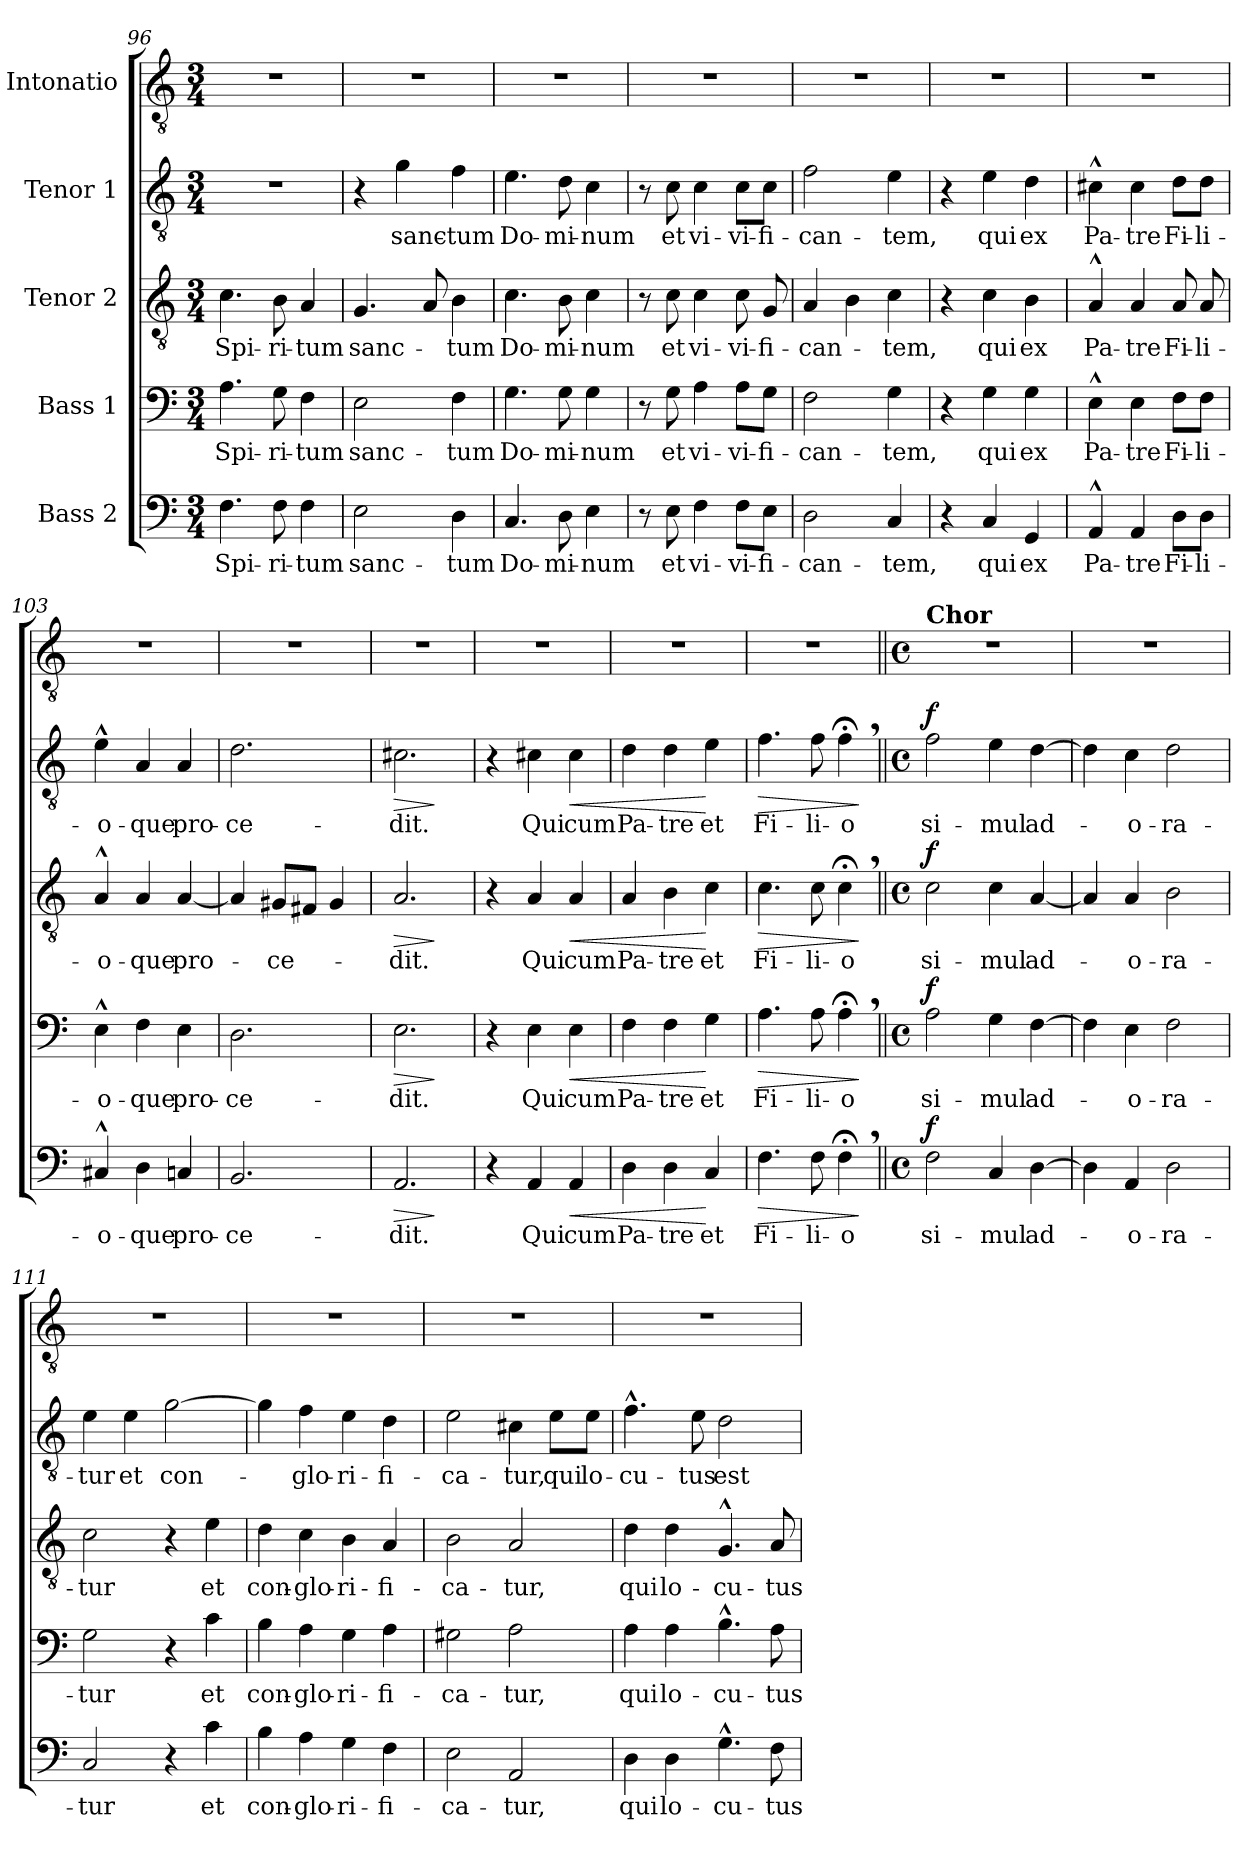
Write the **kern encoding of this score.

**kern	**text	**dynam	**kern	**text	**dynam	**kern	**text	**dynam	**kern	**text	**dynam	**kern
*part5	*part5	*part5	*part4	*part4	*part4	*part3	*part3	*part3	*part2	*part2	*part2	*part1
*staff5	*staff5	*staff5	*staff4	*staff4	*staff4	*staff3	*staff3	*staff3	*staff2	*staff2	*staff2	*staff1
*I"Bass 2	*	*	*I"Bass 1	*	*	*I"Tenor 2	*	*	*I"Tenor 1	*	*	*I"Intonatio
*clefF4	*	*	*clefF4	*	*	*clefGv2	*	*	*clefGv2	*	*	*clefGv2
*k[]	*	*	*k[]	*	*	*k[]	*	*	*k[]	*	*	*k[]
*C:	*	*	*C:	*	*	*C:	*	*	*C:	*	*	*C:
*M3/4	*	*	*M3/4	*	*	*M3/4	*	*	*M3/4	*	*	*M3/4
=96	=96	=96	=96	=96	=96	=96	=96	=96	=96	=96	=96	=96
!	!LO:LY:b	!	!	!LO:LY:b	!	!	!LO:LY:b	!	!	!	!	!
4.F\	Spi-	.	4.A\	Spi-	.	4.c\	Spi-	.	2.r	.	.	2.r
!	!LO:LY:b	!	!	!LO:LY:b	!	!	!LO:LY:b	!	!	!	!	!
8F\	-ri-	.	8G\	-ri-	.	8B\	-ri-	.	.	.	.	.
!	!LO:LY:b	!	!	!LO:LY:b	!	!	!LO:LY:b	!	!	!	!	!
4F\	-tum	.	4F\	-tum	.	4A/	-tum	.	.	.	.	.
!!LO:PB:g=z
=97	=97	=97	=97	=97	=97	=97	=97	=97	=97	=97	=97	=97
!	!LO:LY:b	!	!	!LO:LY:b	!	!	!LO:LY:b	!	!	!	!	!
2E\	sanc-	.	2E\	sanc-	.	4.G/	sanc-	.	4r	.	.	2.r
!	!	!	!	!	!	!	!	!	!	!LO:LY:b	!	!
.	.	.	.	.	.	.	.	.	4g\	sanc-	.	.
.	.	.	.	.	.	8A/	.	.	.	.	.	.
!	!LO:LY:b	!	!	!LO:LY:b	!	!	!LO:LY:b	!	!	!LO:LY:b	!	!
4D\	-tum	.	4F\	-tum	.	4B\	-tum	.	4f\	-tum	.	.
=98	=98	=98	=98	=98	=98	=98	=98	=98	=98	=98	=98	=98
!	!LO:LY:b	!	!	!LO:LY:b	!	!	!LO:LY:b	!	!	!LO:LY:b	!	!
4.C/	Do-	.	4.G\	Do-	.	4.c\	Do-	.	4.e\	Do-	.	2.r
!	!LO:LY:b	!	!	!LO:LY:b	!	!	!LO:LY:b	!	!	!LO:LY:b	!	!
8D\	-mi-	.	8G\	-mi-	.	8B\	-mi-	.	8d\	-mi-	.	.
!	!LO:LY:b	!	!	!LO:LY:b	!	!	!LO:LY:b	!	!	!LO:LY:b	!	!
4E\	-num	.	4G\	-num	.	4c\	-num	.	4c\	-num	.	.
=99	=99	=99	=99	=99	=99	=99	=99	=99	=99	=99	=99	=99
8r	.	.	8r	.	.	8r	.	.	8r	.	.	2.r
!	!LO:LY:b	!	!	!LO:LY:b	!	!	!LO:LY:b	!	!	!LO:LY:b	!	!
8E\	et	.	8G\	et	.	8c\	et	.	8c\	et	.	.
!	!LO:LY:b	!	!	!LO:LY:b	!	!	!LO:LY:b	!	!	!LO:LY:b	!	!
4F\	vi-	.	4A\	vi-	.	4c\	vi-	.	4c\	vi-	.	.
!	!LO:LY:b	!	!	!LO:LY:b	!	!	!LO:LY:b	!	!	!LO:LY:b	!	!
8F\L	-vi-	.	8A\L	-vi-	.	8c\	-vi-	.	8c\L	-vi-	.	.
!	!LO:LY:b	!	!	!LO:LY:b	!	!	!LO:LY:b	!	!	!LO:LY:b	!	!
8E\J	-fi-	.	8G\J	-fi-	.	8G/	-fi-	.	8c\J	-fi-	.	.
=100	=100	=100	=100	=100	=100	=100	=100	=100	=100	=100	=100	=100
!	!LO:LY:b	!	!	!LO:LY:b	!	!	!LO:LY:b	!	!	!LO:LY:b	!	!
2D\	-can-	.	2F\	-can-	.	4A/	-can-	.	2f\	-can-	.	2.r
.	.	.	.	.	.	4B\	.	.	.	.	.	.
!	!LO:LY:b	!	!	!LO:LY:b	!	!	!LO:LY:b	!	!	!LO:LY:b	!	!
4C/	-tem,	.	4G\	-tem,	.	4c\	-tem,	.	4e\	-tem,	.	.
=101	=101	=101	=101	=101	=101	=101	=101	=101	=101	=101	=101	=101
4r	.	.	4r	.	.	4r	.	.	4r	.	.	2.r
!	!LO:LY:b	!	!	!LO:LY:b	!	!	!LO:LY:b	!	!	!LO:LY:b	!	!
4C/	qui	.	4G\	qui	.	4c\	qui	.	4e\	qui	.	.
!	!LO:LY:b	!	!	!LO:LY:b	!	!	!LO:LY:b	!	!	!LO:LY:b	!	!
4GG/	ex	.	4G\	ex	.	4B\	ex	.	4d\	ex	.	.
=102	=102	=102	=102	=102	=102	=102	=102	=102	=102	=102	=102	=102
!	!LO:LY:b	!	!	!LO:LY:b	!	!	!LO:LY:b	!	!	!LO:LY:b	!	!
4AA^^</	Pa-	.	4E^^>\	Pa-	.	4A^^</	Pa-	.	4c#X^^>\	Pa-	.	2.r
!	!LO:LY:b	!	!	!LO:LY:b	!	!	!LO:LY:b	!	!	!LO:LY:b	!	!
4AA/	-tre	.	4E\	-tre	.	4A/	-tre	.	4c#\	-tre	.	.
!	!LO:LY:b	!	!	!LO:LY:b	!	!	!LO:LY:b	!	!	!LO:LY:b	!	!
8D\L	Fi-	.	8F\L	Fi-	.	8A/	Fi-	.	8d\L	Fi-	.	.
!	!LO:LY:b	!	!	!LO:LY:b	!	!	!LO:LY:b	!	!	!LO:LY:b	!	!
8D\J	-li-	.	8F\J	-li-	.	8A/	-li-	.	8d\J	-li-	.	.
=103	=103	=103	=103	=103	=103	=103	=103	=103	=103	=103	=103	=103
!	!LO:LY:b	!	!	!LO:LY:b	!	!	!LO:LY:b	!	!	!LO:LY:b	!	!
4C#X^^</	-o-	.	4E^^>\	-o-	.	4A^^</	-o-	.	4e^^>\	-o-	.	2.r
!	!LO:LY:b	!	!	!LO:LY:b	!	!	!LO:LY:b	!	!	!LO:LY:b	!	!
4D\	-que	.	4F\	-que	.	4A/	-que	.	4A/	-que	.	.
!	!LO:LY:b	!	!	!LO:LY:b	!	!	!LO:LY:b	!	!	!LO:LY:b	!	!
4Cn/	pro-	.	4E\	pro-	.	[4A/	pro-	.	4A/	pro-	.	.
!!LO:LB:g=z
=104	=104	=104	=104	=104	=104	=104	=104	=104	=104	=104	=104	=104
!	!LO:LY:b	!	!	!LO:LY:b	!	!	!	!	!	!LO:LY:b	!	!
2.BB/	-ce-	.	2.D\	-ce-	.	4A/]	.	.	2.d\	-ce-	.	2.r
!	!	!	!	!	!	!	!LO:LY:b	!	!	!	!	!
.	.	.	.	.	.	8G#X/L	-ce-	.	.	.	.	.
.	.	.	.	.	.	8F#X/J	.	.	.	.	.	.
.	.	.	.	.	.	4G#/	.	.	.	.	.	.
=105	=105	=105	=105	=105	=105	=105	=105	=105	=105	=105	=105	=105
!	!LO:LY:b	!LO:HP:b	!	!LO:LY:b	!LO:HP:b	!	!LO:LY:b	!LO:HP:b	!	!LO:LY:b	!LO:HP:b	!
2.AA/	-dit.	>	2.E\	-dit.	>	2.A/	-dit.	>	2.c#X\	-dit.	>	2.r
.	.	]	.	.	]	.	.	]	.	.	]	.
=106	=106	=106	=106	=106	=106	=106	=106	=106	=106	=106	=106	=106
4r	.	.	4r	.	.	4r	.	.	4r	.	.	2.r
!	!LO:LY:b	!	!	!LO:LY:b	!	!	!LO:LY:b	!	!	!LO:LY:b	!	!
4AA/	Qui	.	4E\	Qui	.	4A/	Qui	.	4c#X\	Qui	.	.
!	!LO:LY:b	!LO:HP:b	!	!LO:LY:b	!LO:HP:b	!	!LO:LY:b	!LO:HP:b	!	!LO:LY:b	!LO:HP:b	!
4AA/	cum	<	4E\	cum	<	4A/	cum	<	4c#\	cum	<	.
=107	=107	=107	=107	=107	=107	=107	=107	=107	=107	=107	=107	=107
!	!LO:LY:b	!	!	!LO:LY:b	!	!	!LO:LY:b	!	!	!LO:LY:b	!	!
4D\	Pa-	.	4F\	Pa-	.	4A/	Pa-	.	4d\	Pa-	.	2.r
!	!LO:LY:b	!	!	!LO:LY:b	!	!	!LO:LY:b	!	!	!LO:LY:b	!	!
4D\	-tre	.	4F\	-tre	.	4B\	-tre	.	4d\	-tre	.	.
!	!LO:LY:b	!	!	!LO:LY:b	!	!	!LO:LY:b	!	!	!LO:LY:b	!	!
4C/	et	[	4G\	et	[	4c\	et	[	4e\	et	[	.
=108	=108	=108	=108	=108	=108	=108	=108	=108	=108	=108	=108	=108
!	!LO:LY:b	!LO:HP:b	!	!LO:LY:b	!LO:HP:b	!	!LO:LY:b	!LO:HP:b	!	!LO:LY:b	!LO:HP:b	!
4.F\	Fi-	>	4.A\	Fi-	>	4.c\	Fi-	>	4.f\	Fi-	>	2.r
!	!LO:LY:b	!	!	!LO:LY:b	!	!	!LO:LY:b	!	!	!LO:LY:b	!	!
8F\	-li-	.	8A\	-li-	.	8c\	-li-	.	8f\	-li-	.	.
!	!LO:LY:b	!	!	!LO:LY:b	!	!	!LO:LY:b	!	!	!LO:LY:b	!	!
4F;<,>\	-o	.	4A;<,>\	-o	.	4c;<,>\	-o	.	4f;<,>\	-o	.	.
.	.	]	.	.	]	.	.	]	.	.	]	.
=109||	=109||	=109||	=109||	=109||	=109||	=109||	=109||	=109||	=109||	=109||	=109||	=109||
*M4/4	*	*	*M4/4	*	*	*M4/4	*	*	*M4/4	*	*	*M4/4
*met(c)	*	*	*met(c)	*	*	*met(c)	*	*	*met(c)	*	*	*met(c)
!	!	!	!	!	!	!	!	!	!	!	!	!LO:TX:a:B:t=Chor
!	!LO:LY:b	!LO:DY:a	!	!LO:LY:b	!LO:DY:a	!	!LO:LY:b	!LO:DY:a	!	!LO:LY:b	!LO:DY:a	!
2F\	si-	f	2A\	si-	f	2c\	si-	f	2f\	si-	f	1r
!	!LO:LY:b	!	!	!LO:LY:b	!	!	!LO:LY:b	!	!	!LO:LY:b	!	!
4C/	-mul	.	4G\	-mul	.	4c\	-mul	.	4e\	-mul	.	.
!	!LO:LY:b	!	!	!LO:LY:b	!	!	!LO:LY:b	!	!	!LO:LY:b	!	!
[4D\	ad-	.	[4F\	ad-	.	[4A/	ad-	.	[4d\	ad-	.	.
=110	=110	=110	=110	=110	=110	=110	=110	=110	=110	=110	=110	=110
4D\]	.	.	4F\]	.	.	4A/]	.	.	4d\]	.	.	1r
!	!LO:LY:b	!	!	!LO:LY:b	!	!	!LO:LY:b	!	!	!LO:LY:b	!	!
4AA/	-o-	.	4E\	-o-	.	4A/	-o-	.	4c\	-o-	.	.
!	!LO:LY:b	!	!	!LO:LY:b	!	!	!LO:LY:b	!	!	!LO:LY:b	!	!
2D\	-ra-	.	2F\	-ra-	.	2B\	-ra-	.	2d\	-ra-	.	.
!!LO:LB:g=z
=111	=111	=111	=111	=111	=111	=111	=111	=111	=111	=111	=111	=111
!	!LO:LY:b	!	!	!LO:LY:b	!	!	!LO:LY:b	!	!	!LO:LY:b	!	!
2C/	-tur	.	2G\	-tur	.	2c\	-tur	.	4e\	-tur	.	1r
!	!	!	!	!	!	!	!	!	!	!LO:LY:b	!	!
.	.	.	.	.	.	.	.	.	4e\	et	.	.
!	!	!	!	!	!	!	!	!	!	!LO:LY:b	!	!
4r	.	.	4r	.	.	4r	.	.	[2g\	con-	.	.
!	!LO:LY:b	!	!	!LO:LY:b	!	!	!LO:LY:b	!	!	!	!	!
4c\	et	.	4c\	et	.	4e\	et	.	.	.	.	.
=112	=112	=112	=112	=112	=112	=112	=112	=112	=112	=112	=112	=112
!	!LO:LY:b	!	!	!LO:LY:b	!	!	!LO:LY:b	!	!	!	!	!
4B\	con-	.	4B\	con-	.	4d\	con-	.	4g\]	.	.	1r
!	!LO:LY:b	!	!	!LO:LY:b	!	!	!LO:LY:b	!	!	!LO:LY:b	!	!
4A\	-glo-	.	4A\	-glo-	.	4c\	-glo-	.	4f\	-glo-	.	.
!	!LO:LY:b	!	!	!LO:LY:b	!	!	!LO:LY:b	!	!	!LO:LY:b	!	!
4G\	-ri-	.	4G\	-ri-	.	4B\	-ri-	.	4e\	-ri-	.	.
!	!LO:LY:b	!	!	!LO:LY:b	!	!	!LO:LY:b	!	!	!LO:LY:b	!	!
4F\	-fi-	.	4A\	-fi-	.	4A/	-fi-	.	4d\	-fi-	.	.
=113	=113	=113	=113	=113	=113	=113	=113	=113	=113	=113	=113	=113
!	!LO:LY:b	!	!	!LO:LY:b	!	!	!LO:LY:b	!	!	!LO:LY:b	!	!
2E\	-ca-	.	2G#X\	-ca-	.	2B\	-ca-	.	2e\	-ca-	.	1r
!	!LO:LY:b	!	!	!LO:LY:b	!	!	!LO:LY:b	!	!	!LO:LY:b	!	!
2AA/	-tur,	.	2A\	-tur,	.	2A/	-tur,	.	4c#X\	-tur,	.	.
!	!	!	!	!	!	!	!	!	!	!LO:LY:b	!	!
.	.	.	.	.	.	.	.	.	8e\L	qui	.	.
!	!	!	!	!	!	!	!	!	!	!LO:LY:b	!	!
.	.	.	.	.	.	.	.	.	8e\J	lo-	.	.
=114	=114	=114	=114	=114	=114	=114	=114	=114	=114	=114	=114	=114
!	!LO:LY:b	!	!	!LO:LY:b	!	!	!LO:LY:b	!	!	!LO:LY:b	!	!
4D\	qui	.	4A\	qui	.	4d\	qui	.	4.f^^>\	-cu-	.	1r
!	!LO:LY:b	!	!	!LO:LY:b	!	!	!LO:LY:b	!	!	!	!	!
4D\	lo-	.	4A\	lo-	.	4d\	lo-	.	.	.	.	.
!	!	!	!	!	!	!	!	!	!	!LO:LY:b	!	!
.	.	.	.	.	.	.	.	.	8e\	-tus	.	.
!	!LO:LY:b	!	!	!LO:LY:b	!	!	!LO:LY:b	!	!	!LO:LY:b	!	!
4.G^^>\	-cu-	.	4.B^^>\	-cu-	.	4.G^^</	-cu-	.	2d\	est	.	.
!	!LO:LY:b	!	!	!LO:LY:b	!	!	!LO:LY:b	!	!	!	!	!
8F\	-tus	.	8A\	-tus	.	8A/	-tus	.	.	.	.	.
=	=	=	=	=	=	=	=	=	=	=	=	=
*-	*-	*-	*-	*-	*-	*-	*-	*-	*-	*-	*-	*-
